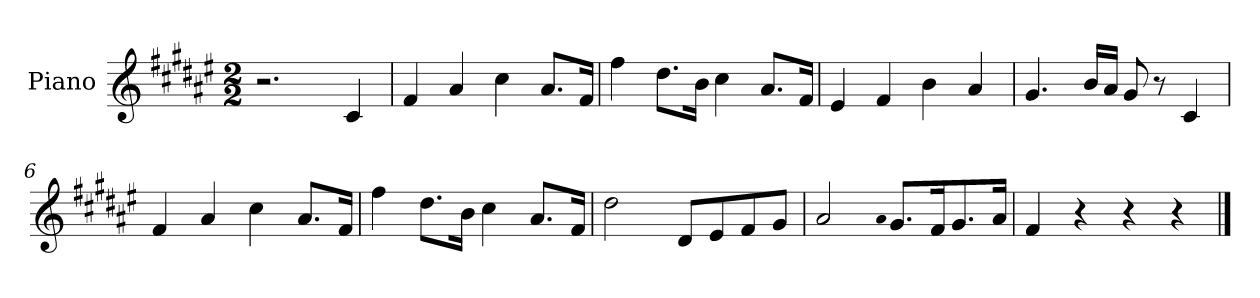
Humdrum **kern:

**kern
*part1
*staff1
*I"Piano
*I'Pno
*clefG2
*k[f#c#g#d#a#e#]
*F#:
*M2/2
=1
2.r
4c#/
=2
4f#/
4a#/
4cc#\
8.a#/L
16f#/Jk
=3
4ff#\
8.dd#\L
16b\Jk
4cc#\
8.a#/L
16f#/Jk
=4
4e#/
4f#/
4b\
4a#/
=5
4.g#/
16b/LL
16a#/JJ
8g#/
8r
4c#/
=6
4f#/
4a#/
4cc#\
8.a#/L
16f#/Jk
=7
4ff#\
8.dd#\L
16b\Jk
4cc#\
8.a#/L
16f#/Jk
=8
2dd#\
8d#/L
8e#/
8f#/
8g#/J
=9
2a#/
qa#
8.g#/L
16f#/K
8.g#/
16a#/Jk
=10
4f#/
4r
4r
4r
==
*-
